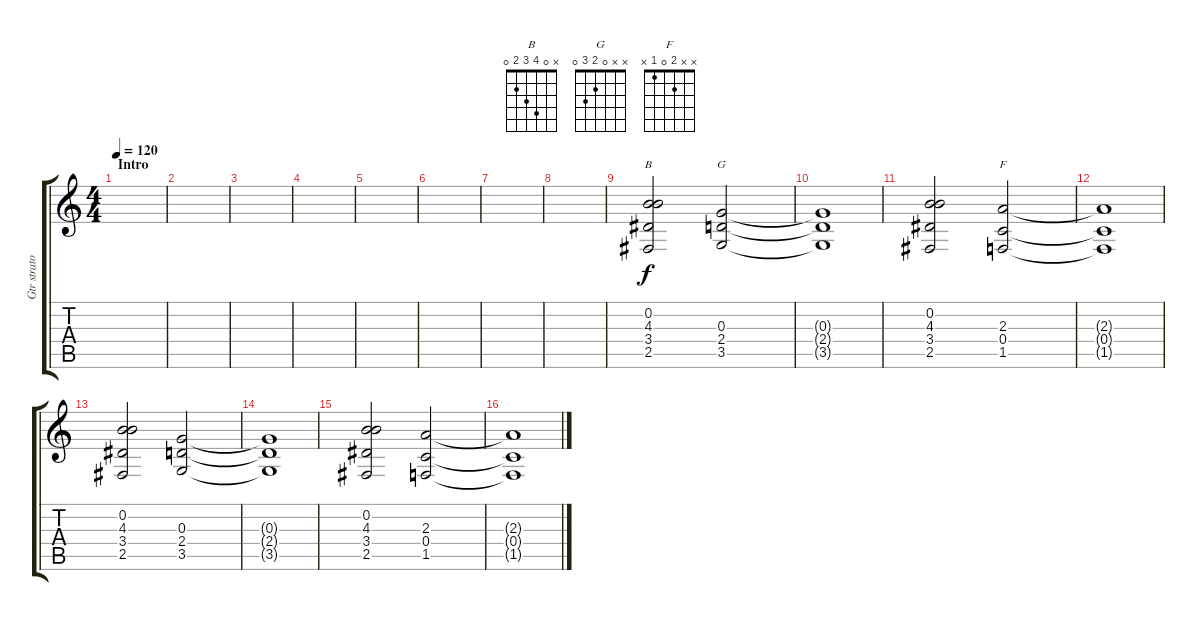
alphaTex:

\track ("Gtr strato disto " "Gtr strato") {instrument distortionguitar}
\staff {score tabs}
\tuning (E4 B3 G3 C3 E2 B1) {hide}
\chord ("B" x 0 4 3 2 0)
\chord ("G" x x 0 2 3 0)
\chord ("F" x x 2 0 1 x)
\ts (4 4)
\section ("" "Intro")
\tempo 120
\clef g2
\ks c
|
|
|
|
|
|
|
|
(0.2 4.3 3.4 2.5).2{ch "B"} (0.3 2.4 3.5).2{ch "G"} |
(0.3{t} 2.4{t} 3.5{t}).1 |
(0.2 4.3 3.4 2.5).2 (2.3 0.4 1.5).2{ch "F"} |
(2.3{t} 0.4{t} 1.5{t}).1 |
(0.2 4.3 3.4 2.5).2 (0.3 2.4 3.5).2 |
(0.3{t} 2.4{t} 3.5{t}).1 |
(0.2 4.3 3.4 2.5).2 (2.3 0.4 1.5).2 |
(2.3{t} 0.4{t} 1.5{t}).1
